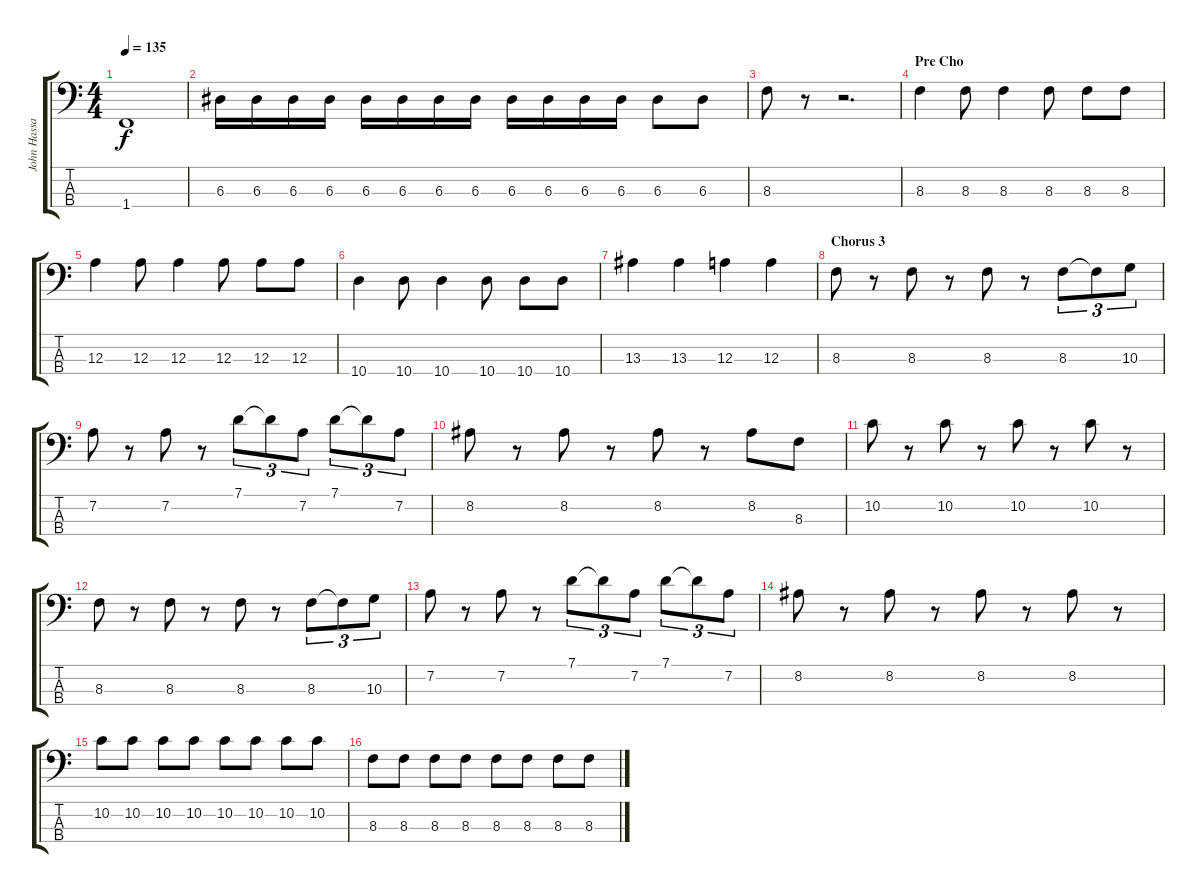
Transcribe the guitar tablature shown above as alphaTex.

\track ("John Hassall" "John Hassa") {instrument electricbasspick}
\staff {score tabs}
\tuning (G2 D2 A1 E1) {hide}
\ts (4 4)
\tempo 135
\clef f4
\ks c
1.4.1{dy f} |
6.3.16 6.3.16 6.3.16 6.3.16 6.3.16 6.3.16 6.3.16 6.3.16 6.3.16 6.3.16 6.3.16 6.3.16 6.3.8 6.3.8 |
8.3.8 r.8 r.2{d} |
\section ("" "Pre Cho")
8.3.4 8.3.8 8.3.4 8.3.8 8.3.8 8.3.8 |
12.3.4 12.3.8 12.3.4 12.3.8 12.3.8 12.3.8 |
10.4.4 10.4.8 10.4.4 10.4.8 10.4.8 10.4.8 |
13.3.4 13.3.4 12.3.4 12.3.4 |
\section ("" "Chorus 3")
8.3.8 r.8 8.3.8 r.8 8.3.8 r.8 8.3.8{tu (3 2)} 8.3{t}.8{tu (3 2)} 10.3.8{tu (3 2)} |
7.2.8 r.8 7.2.8 r.8 7.1.8{tu (3 2)} 7.1{t}.8{tu (3 2)} 7.2.8{tu (3 2)} 7.1.8{tu (3 2)} 7.1{t}.8{tu (3 2)} 7.2.8{tu (3 2)} |
8.2.8 r.8 8.2.8 r.8 8.2.8 r.8 8.2.8 8.3.8 |
10.2.8 r.8 10.2.8 r.8 10.2.8 r.8 10.2.8 r.8 |
8.3.8 r.8 8.3.8 r.8 8.3.8 r.8 8.3.8{tu (3 2)} 8.3{t}.8{tu (3 2)} 10.3.8{tu (3 2)} |
7.2.8 r.8 7.2.8 r.8 7.1.8{tu (3 2)} 7.1{t}.8{tu (3 2)} 7.2.8{tu (3 2)} 7.1.8{tu (3 2)} 7.1{t}.8{tu (3 2)} 7.2.8{tu (3 2)} |
8.2.8 r.8 8.2.8 r.8 8.2.8 r.8 8.2.8 r.8 |
10.2.8 10.2.8 10.2.8 10.2.8 10.2.8 10.2.8 10.2.8 10.2.8 |
8.3.8 8.3.8 8.3.8 8.3.8 8.3.8 8.3.8 8.3.8 8.3.8
